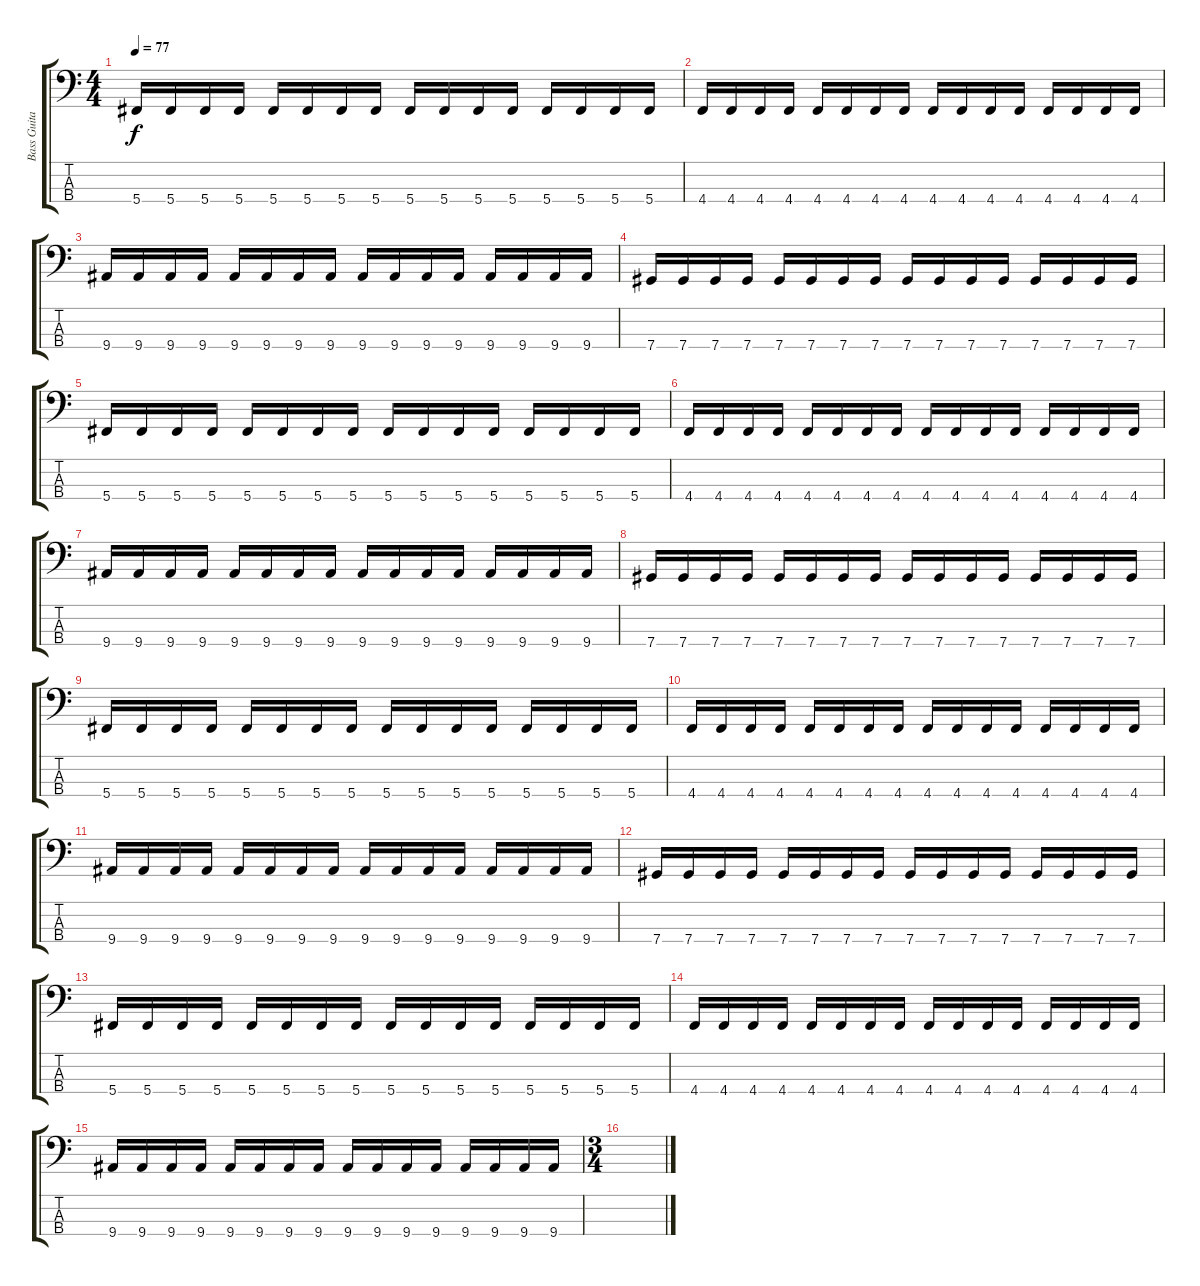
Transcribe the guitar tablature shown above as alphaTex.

\track ("Bass Guitar" "Bass Guita") {instrument acousticguitarnylon}
\staff {score tabs}
\tuning (Gb2 Db2 Ab1 Db1) {hide}
\ts (4 4)
\tempo 77
\clef f4
\ks c
5.4.16{dy f} 5.4.16 5.4.16 5.4.16 5.4.16 5.4.16 5.4.16 5.4.16 5.4.16 5.4.16 5.4.16 5.4.16 5.4.16 5.4.16 5.4.16 5.4.16 |
4.4.16 4.4.16 4.4.16 4.4.16 4.4.16 4.4.16 4.4.16 4.4.16 4.4.16 4.4.16 4.4.16 4.4.16 4.4.16 4.4.16 4.4.16 4.4.16 |
9.4.16 9.4.16 9.4.16 9.4.16 9.4.16 9.4.16 9.4.16 9.4.16 9.4.16 9.4.16 9.4.16 9.4.16 9.4.16 9.4.16 9.4.16 9.4.16 |
7.4.16 7.4.16 7.4.16 7.4.16 7.4.16 7.4.16 7.4.16 7.4.16 7.4.16 7.4.16 7.4.16 7.4.16 7.4.16 7.4.16 7.4.16 7.4.16 |
5.4.16 5.4.16 5.4.16 5.4.16 5.4.16 5.4.16 5.4.16 5.4.16 5.4.16 5.4.16 5.4.16 5.4.16 5.4.16 5.4.16 5.4.16 5.4.16 |
4.4.16 4.4.16 4.4.16 4.4.16 4.4.16 4.4.16 4.4.16 4.4.16 4.4.16 4.4.16 4.4.16 4.4.16 4.4.16 4.4.16 4.4.16 4.4.16 |
9.4.16 9.4.16 9.4.16 9.4.16 9.4.16 9.4.16 9.4.16 9.4.16 9.4.16 9.4.16 9.4.16 9.4.16 9.4.16 9.4.16 9.4.16 9.4.16 |
7.4.16 7.4.16 7.4.16 7.4.16 7.4.16 7.4.16 7.4.16 7.4.16 7.4.16 7.4.16 7.4.16 7.4.16 7.4.16 7.4.16 7.4.16 7.4.16 |
5.4.16 5.4.16 5.4.16 5.4.16 5.4.16 5.4.16 5.4.16 5.4.16 5.4.16 5.4.16 5.4.16 5.4.16 5.4.16 5.4.16 5.4.16 5.4.16 |
4.4.16 4.4.16 4.4.16 4.4.16 4.4.16 4.4.16 4.4.16 4.4.16 4.4.16 4.4.16 4.4.16 4.4.16 4.4.16 4.4.16 4.4.16 4.4.16 |
9.4.16 9.4.16 9.4.16 9.4.16 9.4.16 9.4.16 9.4.16 9.4.16 9.4.16 9.4.16 9.4.16 9.4.16 9.4.16 9.4.16 9.4.16 9.4.16 |
7.4.16 7.4.16 7.4.16 7.4.16 7.4.16 7.4.16 7.4.16 7.4.16 7.4.16 7.4.16 7.4.16 7.4.16 7.4.16 7.4.16 7.4.16 7.4.16 |
5.4.16 5.4.16 5.4.16 5.4.16 5.4.16 5.4.16 5.4.16 5.4.16 5.4.16 5.4.16 5.4.16 5.4.16 5.4.16 5.4.16 5.4.16 5.4.16 |
4.4.16 4.4.16 4.4.16 4.4.16 4.4.16 4.4.16 4.4.16 4.4.16 4.4.16 4.4.16 4.4.16 4.4.16 4.4.16 4.4.16 4.4.16 4.4.16 |
9.4.16 9.4.16 9.4.16 9.4.16 9.4.16 9.4.16 9.4.16 9.4.16 9.4.16 9.4.16 9.4.16 9.4.16 9.4.16 9.4.16 9.4.16 9.4.16 |
\ts (3 4)
